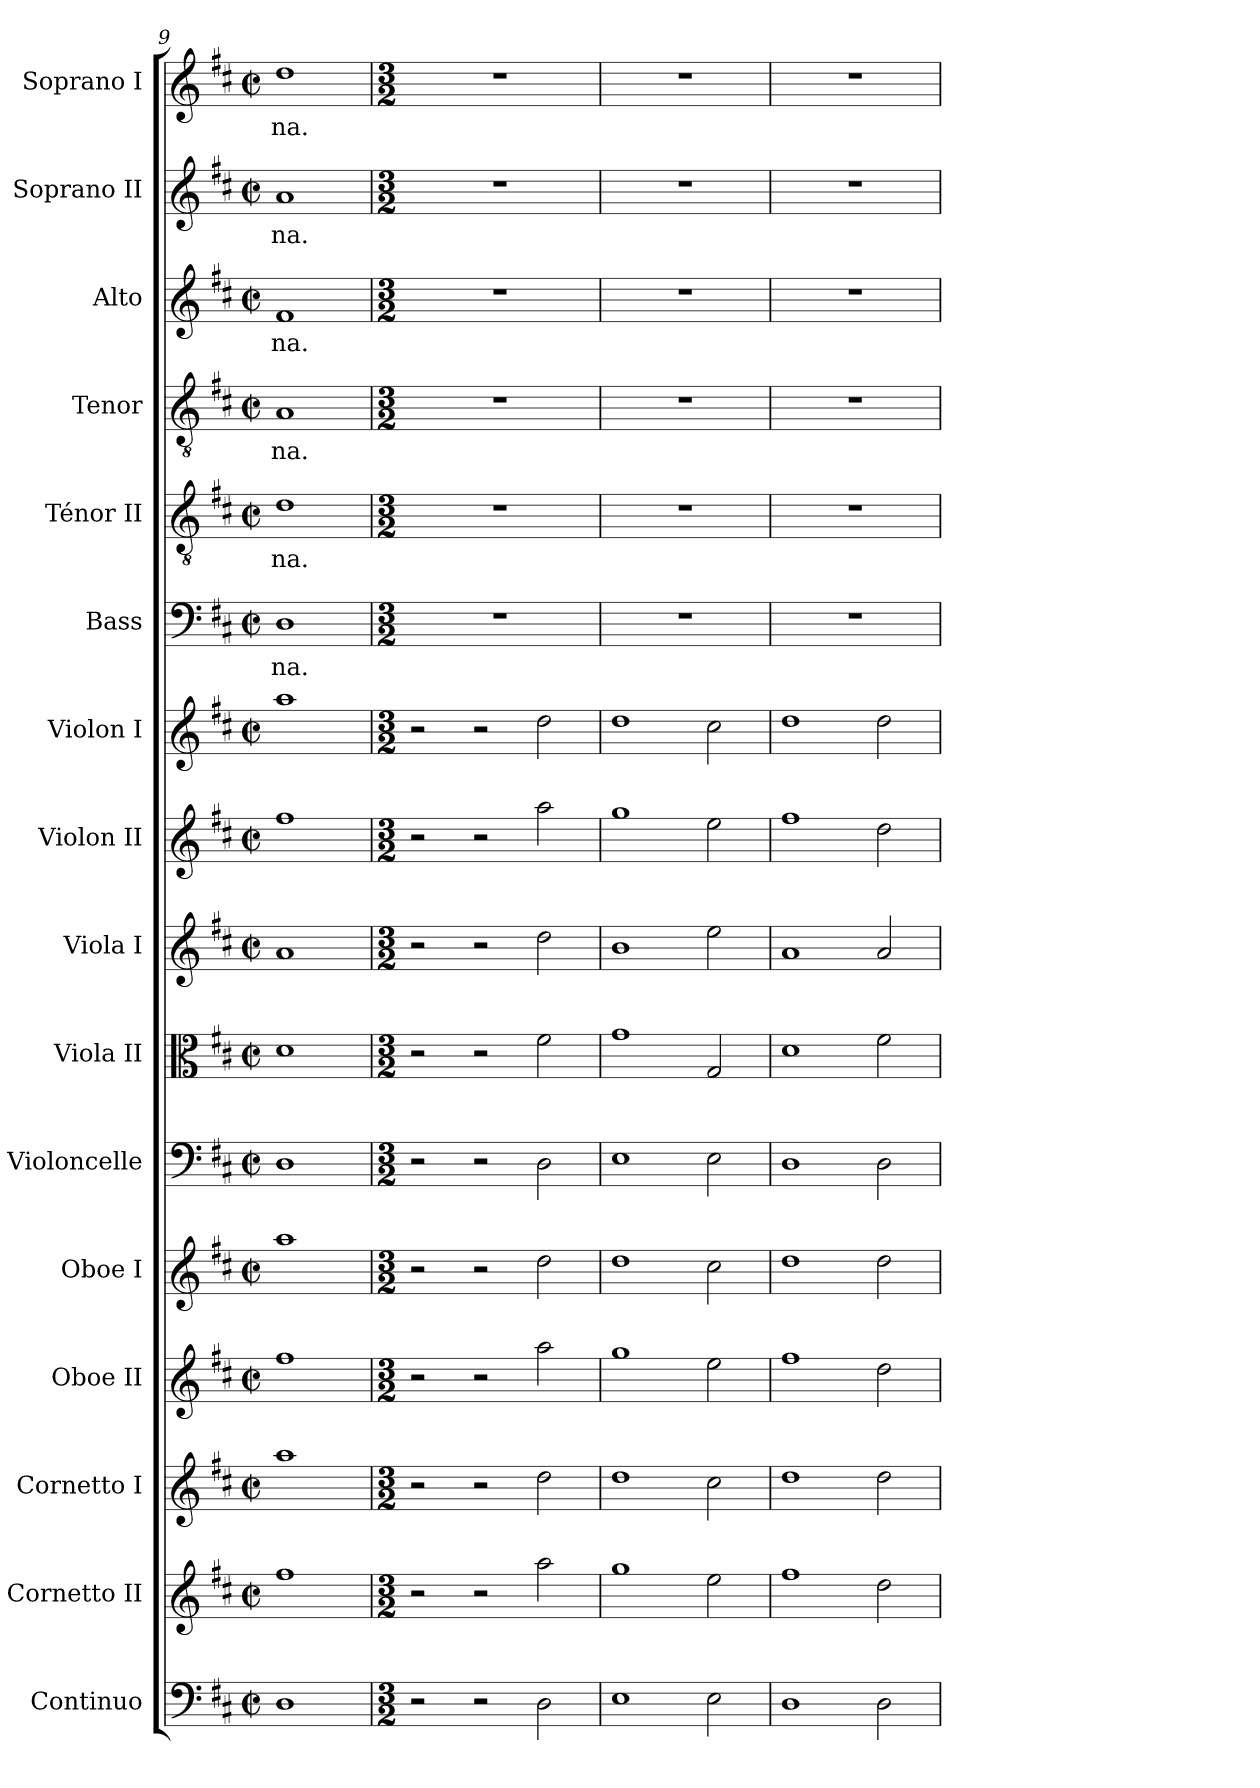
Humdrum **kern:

**kern	**kern	**kern	**kern	**kern	**kern	**kern	**kern	**kern	**kern	**kern	**text	**kern	**text	**kern	**text	**kern	**text	**kern	**text	**kern	**text
*part16	*part15	*part14	*part13	*part12	*part11	*part10	*part9	*part8	*part7	*part6	*part6	*part5	*part5	*part4	*part4	*part3	*part3	*part2	*part2	*part1	*part1
*staff16	*staff15	*staff14	*staff13	*staff12	*staff11	*staff10	*staff9	*staff8	*staff7	*staff6	*staff6	*staff5	*staff5	*staff4	*staff4	*staff3	*staff3	*staff2	*staff2	*staff1	*staff1
*I"Continuo	*I"Cornetto II	*I"Cornetto I	*I"Oboe II	*I"Oboe I	*I"Violoncelle	*I"Viola II	*I"Viola I	*I"Violon II	*I"Violon I	*I"Bass	*	*I"Ténor II	*	*I"Tenor	*	*I"Alto	*	*I"Soprano II	*	*I"Soprano I	*
*I'Cont.	*I'Cor. II	*I'Cor. I	*I'Ob II	*I'Ob I	*I'Vlc	*I'Vla.II	*I'Vla.I	*I'Vln.II	*I'Vln.I	*I'B.	*	*I'T.II	*	*	*	*I'A.	*	*I'S.II	*	*I'S.I	*
*clefF4	*clefG2	*clefG2	*clefG2	*clefG2	*clefF4	*clefC3	*clefG2	*clefG2	*clefG2	*clefF4	*	*clefGv2	*	*clefGv2	*	*clefG2	*	*clefG2	*	*clefG2	*
*k[f#c#]	*k[f#c#]	*k[f#c#]	*k[f#c#]	*k[f#c#]	*k[f#c#]	*k[f#c#]	*k[f#c#]	*k[f#c#]	*k[f#c#]	*k[f#c#]	*	*k[f#c#]	*	*k[f#c#]	*	*k[f#c#]	*	*k[f#c#]	*	*k[f#c#]	*
*M2/2	*M2/2	*M2/2	*M2/2	*M2/2	*M2/2	*M2/2	*M2/2	*M2/2	*M2/2	*M2/2	*	*M2/2	*	*M2/2	*	*M2/2	*	*M2/2	*	*M2/2	*
*met(c|)	*met(c|)	*met(c|)	*met(c|)	*met(c|)	*met(c|)	*met(c|)	*met(c|)	*met(c|)	*met(c|)	*met(c|)	*	*met(c|)	*	*met(c|)	*	*met(c|)	*	*met(c|)	*	*met(c|)	*
=9	=9	=9	=9	=9	=9	=9	=9	=9	=9	=9	=9	=9	=9	=9	=9	=9	=9	=9	=9	=9	=9
!	!	!	!	!	!	!	!	!	!	!	!LO:LY:b	!	!LO:LY:b	!	!LO:LY:b	!	!LO:LY:b	!	!LO:LY:b	!	!LO:LY:b
1D	1ff#	1aa	1ff#	1aa	1D	1d	1a	1ff#	1aa	1D	-na.	1d	-na.	1A	-na.	1f#	-na.	1a	-na.	1dd	-na.
!!LO:PB:g=z
=10	=10	=10	=10	=10	=10	=10	=10	=10	=10	=10	=10	=10	=10	=10	=10	=10	=10	=10	=10	=10	=10
*M3/2	*M3/2	*M3/2	*M3/2	*M3/2	*M3/2	*M3/2	*M3/2	*M3/2	*M3/2	*M3/2	*	*M3/2	*	*M3/2	*	*M3/2	*	*M3/2	*	*M3/2	*
*	*	*	*	*	*	*	*	*	*	*	*	*	*	*	*	*	*	*	*	*MM300	*
2r	2r	2r	2r	2r	2r	2r	2r	2r	2r	1.r	.	1.r	.	1.r	.	1.r	.	1.r	.	1.r	.
2r	2r	2r	2r	2r	2r	2r	2r	2r	2r	.	.	.	.	.	.	.	.	.	.	.	.
2D\	2aa\	2dd\	2aa\	2dd\	2D\	2f#\	2dd\	2aa\	2dd\	.	.	.	.	.	.	.	.	.	.	.	.
=11	=11	=11	=11	=11	=11	=11	=11	=11	=11	=11	=11	=11	=11	=11	=11	=11	=11	=11	=11	=11	=11
1E	1gg	1dd	1gg	1dd	1E	1g	1b	1gg	1dd	1.r	.	1.r	.	1.r	.	1.r	.	1.r	.	1.r	.
2E\	2ee\	2cc#\	2ee\	2cc#\	2E\	2G/	2ee\	2ee\	2cc#\	.	.	.	.	.	.	.	.	.	.	.	.
=12	=12	=12	=12	=12	=12	=12	=12	=12	=12	=12	=12	=12	=12	=12	=12	=12	=12	=12	=12	=12	=12
1D	1ff#	1dd	1ff#	1dd	1D	1d	1a	1ff#	1dd	1.r	.	1.r	.	1.r	.	1.r	.	1.r	.	1.r	.
2D\	2dd\	2dd\	2dd\	2dd\	2D\	2f#\	2a/	2dd\	2dd\	.	.	.	.	.	.	.	.	.	.	.	.
=	=	=	=	=	=	=	=	=	=	=	=	=	=	=	=	=	=	=	=	=	=
*-	*-	*-	*-	*-	*-	*-	*-	*-	*-	*-	*-	*-	*-	*-	*-	*-	*-	*-	*-	*-	*-
